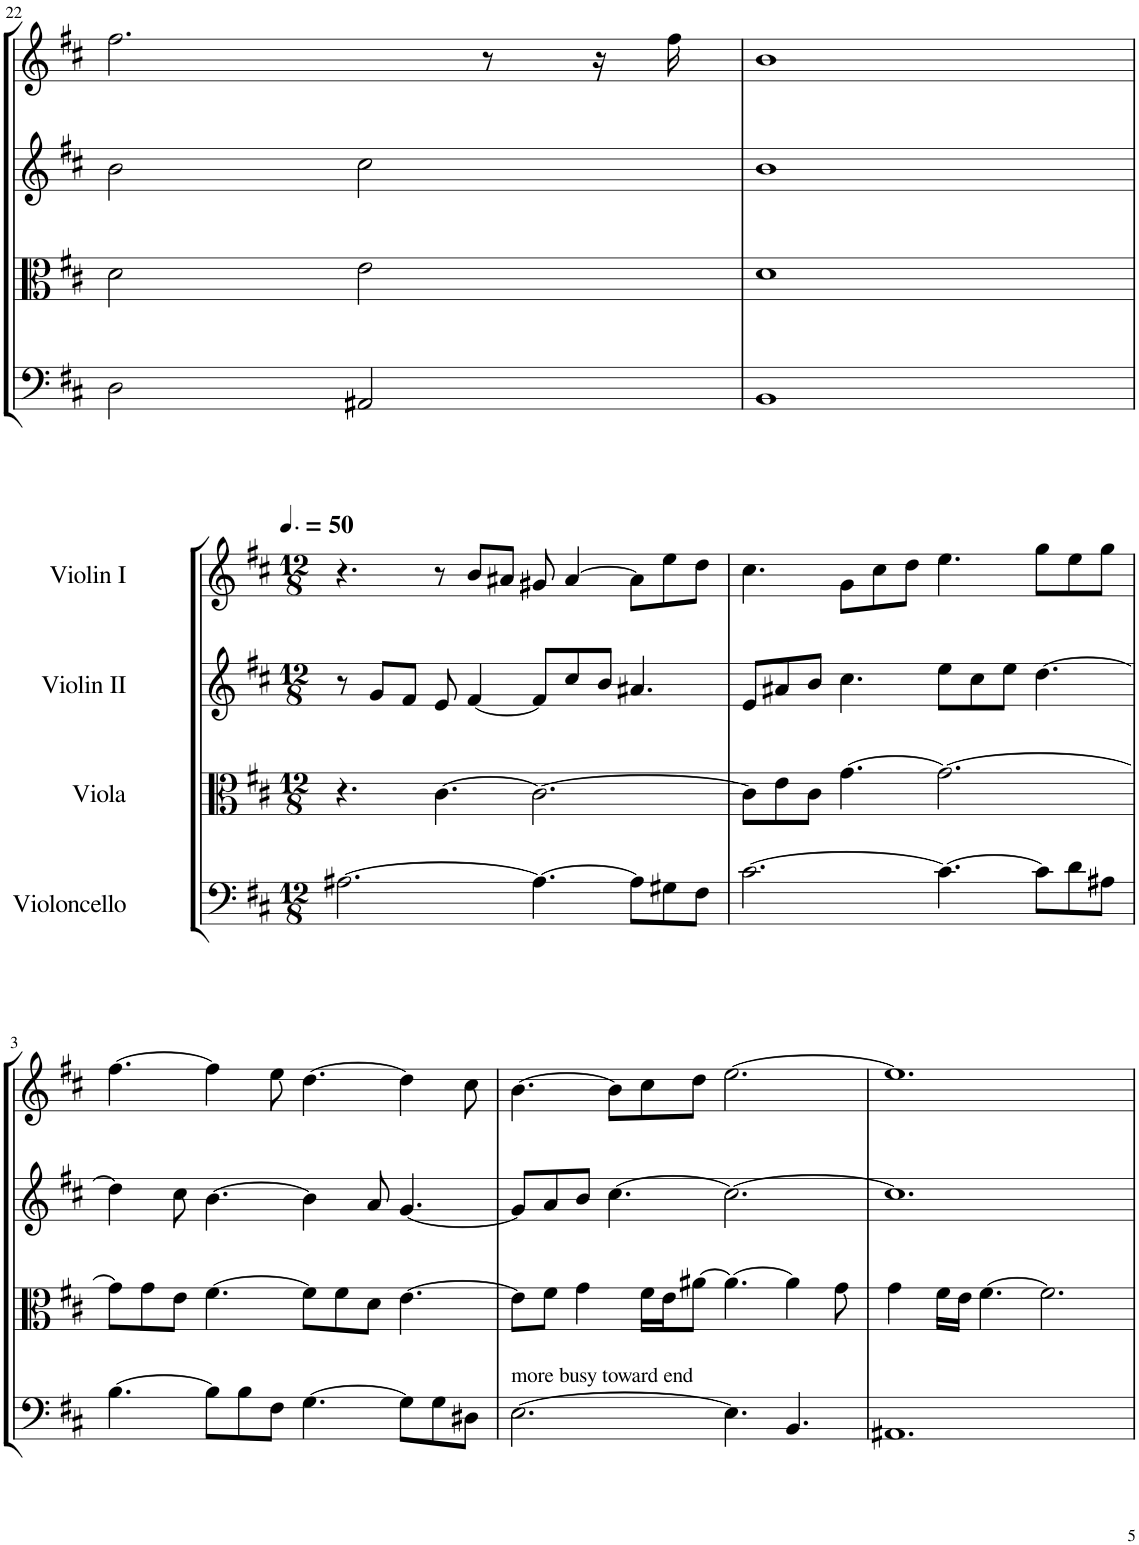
**kern	**kern	**kern	**kern
*part4	*part3	*part2	*part1
*staff4	*staff3	*staff2	*staff1
*I"Violoncello	*I"Viola	*I"Violin II	*I"Violin I
!!LO:PB:g=z
*clefF4	*clefC3	*clefG2	*clefG2
*k[f#c#]	*k[f#c#]	*k[f#c#]	*k[f#c#]
*M4/4	*M4/4	*M4/4	*M4/4
=22	=22	=22	=22
2D\	2d\	2b\	2.ff#\
2AA#X/	2e\	2cc#\	.
.	.	.	8r
.	.	.	16r
.	.	.	16ff#\
=23	=23	=23	=23
1BB	1d	1b	1b
!!LO:LB:g=z
=1	=1	=1	=1
*M12/8	*M12/8	*M12/8	*M12/8
*	*	*	*MM75
[2.A#X\	4.r	8r	4.r
.	.	8g/L	.
.	.	8f#/J	.
.	[4.c#\	8e/	8r
.	.	[4f#/	8b/L
.	.	.	8a#X/J
4.A#\_	2.c#\_	8f#/L]	8g#X/
.	.	8cc#/	[4a#/
.	.	8b/J	.
8A#\L]	.	4.a#X/	8a#\L]
8G#X\	.	.	8ee\
8F#\J	.	.	8dd\J
=2	=2	=2	=2
[2.c#\	8c#\L]	8e/L	4.cc#\
.	8e\	8a#X/	.
.	8c#\J	8b/J	.
.	[4.g\	4.cc#\	8g\L
.	.	.	8cc#\
.	.	.	8dd\J
4.c#\_	2.g\_	8ee\L	4.ee\
.	.	8cc#\	.
.	.	8ee\J	.
8c#\L]	.	[4.dd\	8gg\L
8d\	.	.	8ee\
8A#X\J	.	.	8gg\J
!!LO:LB:g=z
=3	=3	=3	=3
[4.B\	8g\L]	4dd\]	[4.ff#\
.	8g\	.	.
.	8e\J	8cc#\	.
8B\L]	[4.f#\	[4.b\	4ff#\]
8B\	.	.	.
8F#\J	.	.	8ee\
[4.G\	8f#\L]	4b\]	[4.dd\
.	8f#\	.	.
.	8d\J	8a/	.
8G\L]	[4.e\	[4.g/	4dd\]
8G\	.	.	.
8D#X\J	.	.	8cc#\
=4	=4	=4	=4
!LO:TX:a:t=more busy toward end	!	!	!
[2.E\	8e\L]	8g/L]	[4.b\
.	8f#\J	8a/	.
.	4g\	8b/J	.
.	.	[4.cc#\	8b\L]
.	16f#\LL	.	8cc#\
.	16e\J	.	.
.	[8a#X\J	.	8dd\J
4.E\]	4.a#\_	2.cc#\_	[2.ee\
4.BB/	4a#\]	.	.
.	8g\	.	.
=5	=5	=5	=5
1.AA#X	4g\	1.cc#]	1.ee]
.	16f#\LL	.	.
.	16e\JJ	.	.
.	[4.f#\	.	.
.	2.f#\]	.	.
=	=	=	=
*-	*-	*-	*-
